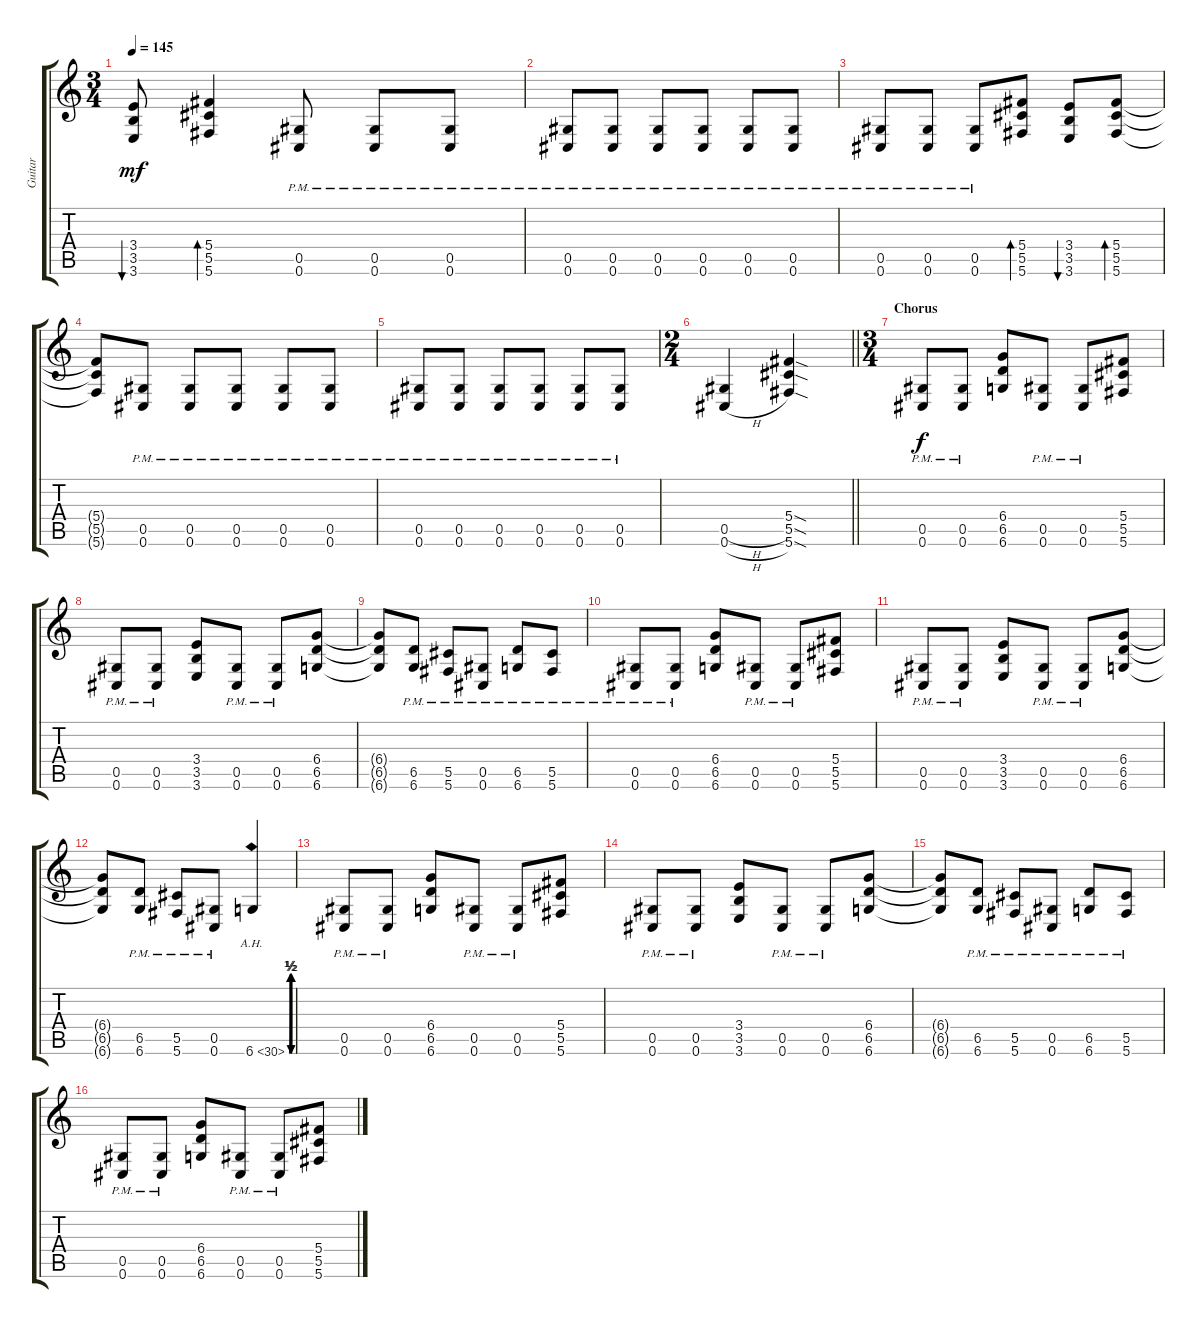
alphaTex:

\track ("Guitar" "Guitar") {instrument distortionguitar}
\staff {score tabs}
\tuning (Eb4 Bb3 Gb3 Db3 Ab2 Db2) {hide}
\ts (3 4)
\tempo 145
\clef g2
\ks c
(3.4 3.5 3.6).8{bu 120 dy mf} (5.4 5.5 5.6).4{bd 120} (0.5{pm} 0.6{pm}).8 (0.5{pm} 0.6{pm}).8 (0.5{pm} 0.6{pm}).8 |
(0.5{pm} 0.6{pm}).8 (0.5{pm} 0.6{pm}).8 (0.5{pm} 0.6{pm}).8 (0.5{pm} 0.6{pm}).8 (0.5{pm} 0.6{pm}).8 (0.5{pm} 0.6{pm}).8 |
(0.5{pm} 0.6{pm}).8 (0.5{pm} 0.6{pm}).8 (0.5{pm} 0.6{pm}).8 (5.4 5.5 5.6).8{bd 120} (3.4 3.5 3.6).8{bu 120} (5.4 5.5 5.6).8{bd 120} |
(5.4{t} 5.5{t} 5.6{t}).8 (0.5{pm} 0.6{pm}).8 (0.5{pm} 0.6{pm}).8 (0.5{pm} 0.6{pm}).8 (0.5{pm} 0.6{pm}).8 (0.5{pm} 0.6{pm}).8 |
(0.5{pm} 0.6{pm}).8 (0.5{pm} 0.6{pm}).8 (0.5{pm} 0.6{pm}).8 (0.5{pm} 0.6{pm}).8 (0.5{pm} 0.6{pm}).8 (0.5{pm} 0.6{pm}).8 |
\ts (2 4)
\barLineRight lightlight
(0.5{h} 0.6{h}).4 (5.4{sod} 5.5{sod} 5.6{sod}).4 |
\ts (3 4)
\section ("" "Chorus")
(0.5{pm} 0.6{pm}).8{dy f} (0.5{pm} 0.6{pm}).8 (6.4 6.5 6.6).8 (0.5{pm} 0.6{pm}).8 (0.5{pm} 0.6{pm}).8 (5.4 5.5 5.6).8 |
(0.5{pm} 0.6{pm}).8 (0.5{pm} 0.6{pm}).8 (3.4 3.5 3.6).8 (0.5{pm} 0.6{pm}).8 (0.5{pm} 0.6{pm}).8 (6.4 6.5 6.6).8 |
(6.4{t} 6.5{t} 6.6{t}).8 (6.5 6.6{pm}).8 (5.5 5.6{pm}).8 (0.5 0.6{pm}).8 (6.5 6.6{pm}).8 (5.5 5.6{pm}).8 |
(0.5{pm} 0.6{pm}).8 (0.5{pm} 0.6{pm}).8 (6.4 6.5 6.6).8 (0.5{pm} 0.6{pm}).8 (0.5{pm} 0.6{pm}).8 (5.4 5.5 5.6).8 |
(0.5{pm} 0.6{pm}).8 (0.5{pm} 0.6{pm}).8 (3.4 3.5 3.6).8 (0.5{pm} 0.6{pm}).8 (0.5{pm} 0.6{pm}).8 (6.4 6.5 6.6).8 |
(6.4{t} 6.5{t} 6.6{t}).8 (6.5{pm} 6.6{pm}).8 (5.5{pm} 5.6{pm}).8 (0.5{pm} 0.6{pm}).8 6.6{be (custom 0 0 15 2 30 0 39 2 50 0 60 2) ah 24}.4 |
(0.5{pm} 0.6{pm}).8 (0.5{pm} 0.6{pm}).8 (6.4 6.5 6.6).8 (0.5{pm} 0.6{pm}).8 (0.5{pm} 0.6{pm}).8 (5.4 5.5 5.6).8 |
(0.5{pm} 0.6{pm}).8 (0.5{pm} 0.6{pm}).8 (3.4 3.5 3.6).8 (0.5{pm} 0.6{pm}).8 (0.5{pm} 0.6{pm}).8 (6.4 6.5 6.6).8 |
(6.4{t} 6.5{t} 6.6{t}).8 (6.5 6.6{pm}).8 (5.5 5.6{pm}).8 (0.5 0.6{pm}).8 (6.5 6.6{pm}).8 (5.5 5.6{pm}).8 |
(0.5{pm} 0.6{pm}).8 (0.5{pm} 0.6{pm}).8 (6.4 6.5 6.6).8 (0.5{pm} 0.6{pm}).8 (0.5{pm} 0.6{pm}).8 (5.4 5.5 5.6).8
